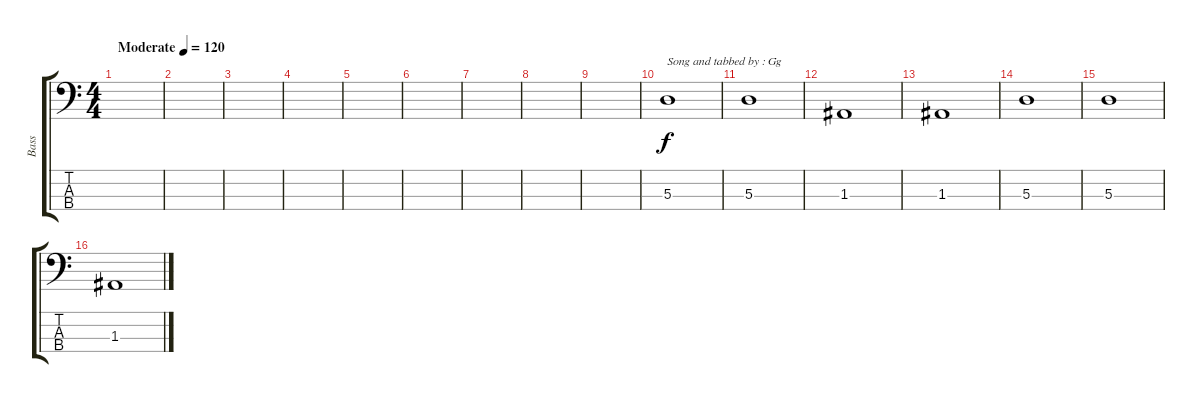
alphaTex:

\track ("Bass" "Bass") {instrument electricbassfinger}
\staff {score tabs}
\tuning (G2 D2 A1 E1) {hide}
\ts (4 4)
\tempo (120 "Moderate")
\clef f4
\ks c
|
|
|
|
|
|
|
|
|
5.3.1{txt "Song and tabbed by : Gg"} |
5.3.1 |
1.3.1 |
1.3.1 |
5.3.1 |
5.3.1 |
1.3.1
